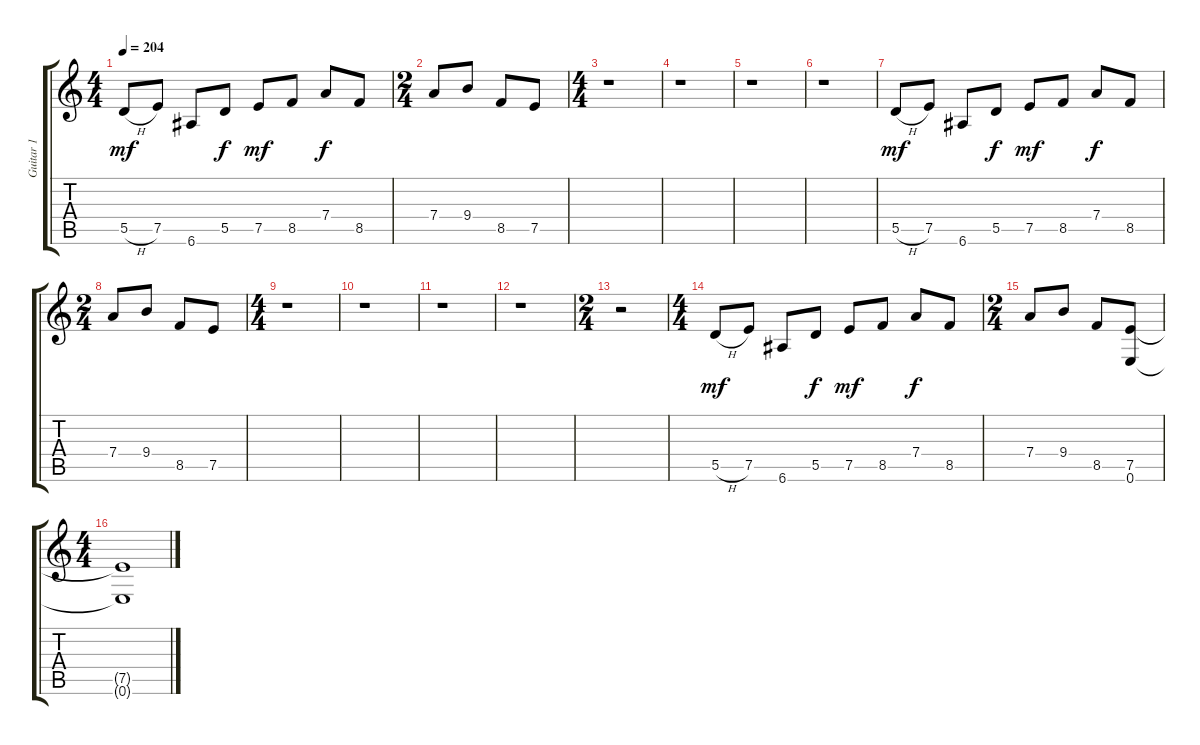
\track ("Guitar 1" "Guitar 1") {instrument distortionguitar}
\staff {score tabs}
\tuning (E4 B3 G3 D3 A2 E2) {hide}
\ts (4 4)
\tempo 204
\clef g2
\ks c
5.5{h}.8{dy mf instrument distortionguitar} 7.5.8 6.6.8 5.5.8{dy f} 7.5.8{dy mf} 8.5.8 7.4.8{dy f} 8.5.8 |
\ts (2 4)
7.4.8 9.4.8 8.5.8 7.5.8 |
\ts (4 4)
r.1 |
r.1 |
r.1 |
r.1 |
5.5{h}.8{dy mf} 7.5.8 6.6.8 5.5.8{dy f} 7.5.8{dy mf} 8.5.8 7.4.8{dy f} 8.5.8 |
\ts (2 4)
7.4.8 9.4.8 8.5.8 7.5.8 |
\ts (4 4)
r.1 |
r.1 |
r.1 |
r.1 |
\ts (2 4)
r.2 |
\ts (4 4)
5.5{h}.8{dy mf} 7.5.8 6.6.8 5.5.8{dy f} 7.5.8{dy mf} 8.5.8 7.4.8{dy f} 8.5.8 |
\ts (2 4)
7.4.8 9.4.8 8.5.8 (7.5 0.6).8 |
\ts (4 4)
(7.5{t} 0.6{t}).1
